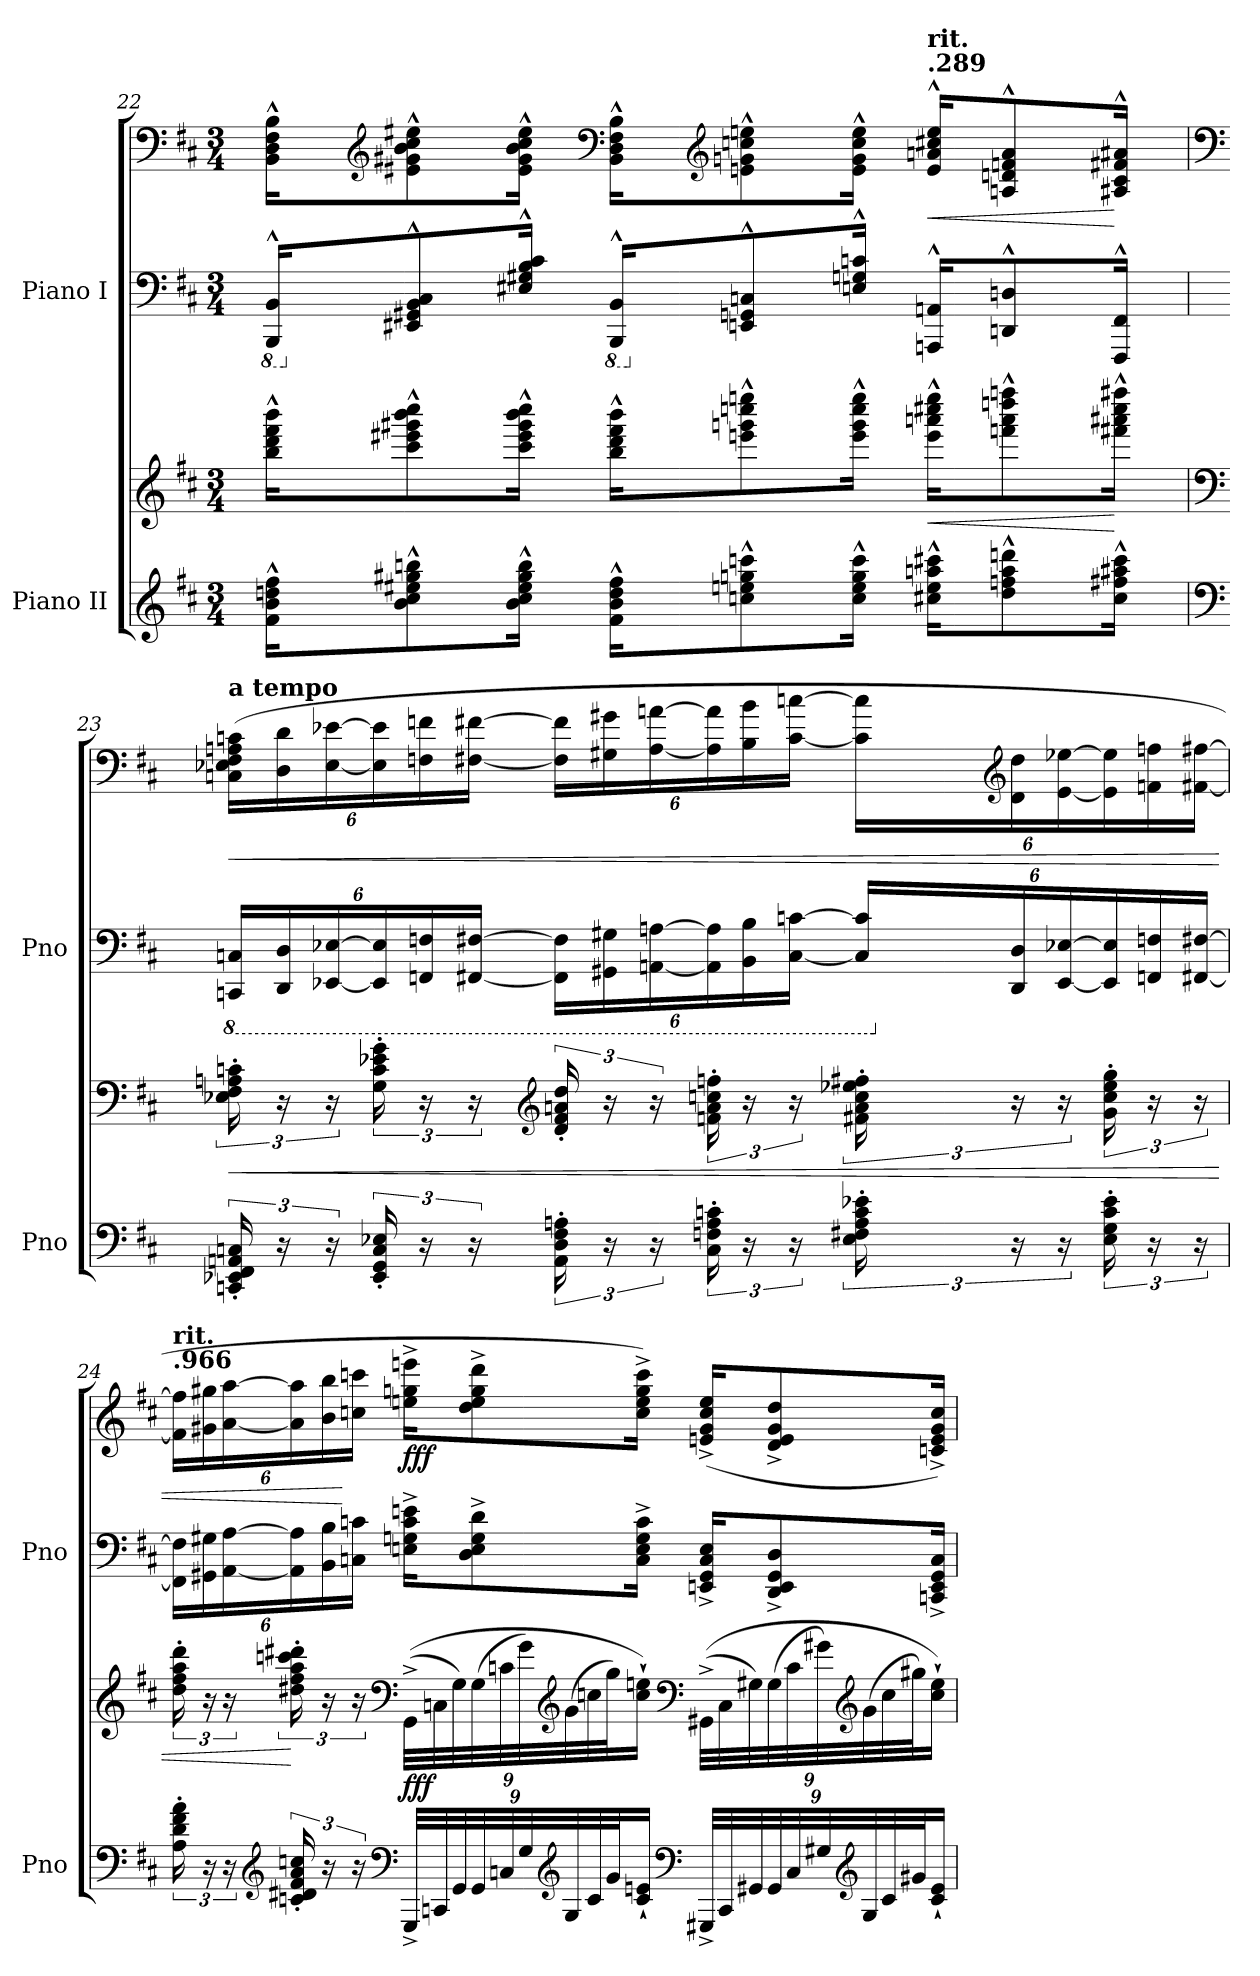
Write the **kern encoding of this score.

**kern	**kern	**dynam	**kern	**kern	**dynam
*part2	*part2	*part2	*part1	*part1	*part1
*staff4	*staff3	*staff3/4	*staff2	*staff1	*staff1/2
*I"Piano II	*	*	*I"Piano I	*	*
*I'Pno	*	*	*I'Pno	*	*
!!LO:PB:g=z
*clefG2	*clefG2	*	*clefF4	*clefF4	*
*k[f#c#]	*k[f#c#]	*	*k[f#c#]	*k[f#c#]	*
*D:	*D:	*	*D:	*D:	*
*M3/4	*M3/4	*	*M3/4	*M3/4	*
*	*	*	*8ba	*	*
=22	=22	=22	=22	=22	=22
16f#\^^ 16b\^^ 16ddni\^^ 16ff#\^^KL	16bb\^^ 16ddd\^^ 16fff#\^^ 16bbb\^^KL	.	16BBBB/^^ 16BBB/^^KL	16BB\^^ 16D\^^ 16F#\^^ 16B\^^KL	.
*	*	*	*	*clefG2	*
*	*	*	*X8ba	*	*
8b\^^ 8cc#i\^^ 8ee#X\^^ 8gg#X\^^ 8bbni\^^	8ccc#i\^^ 8eee#X\^^ 8ggg#X\^^ 8bbb\^^ 8cccc#i\^^	.	8EE#X/^^ 8GG#X/^^ 8BB/^^ 8C#i/^^	8e#X\^^ 8g#X\^^ 8b\^^ 8cc#i\^^ 8ee#X\^^	.
16b\^^ 16cc#\^^ 16ee#\^^ 16gg#\^^ 16bb\^^Jk	16ccc#\^^ 16eee#\^^ 16ggg#\^^ 16bbb\^^ 16cccc#\^^Jk	.	16E#X/^^ 16G#X/^^ 16B/^^ 16c#i/^^Jk	16e#\^^ 16g#\^^ 16b\^^ 16cc#\^^ 16ee#\^^Jk	.
*	*	*	*	*clefF4	*
*	*	*	*8ba	*	*
16f#\^^ 16b\^^ 16dd\^^ 16ff#\^^KL	16bb\^^ 16ddd\^^ 16fff#\^^ 16bbb\^^KL	.	16BBBB/^^ 16BBB/^^KL	16BB\^^ 16D\^^ 16F#\^^ 16B\^^KL	.
*	*	*	*	*clefG2	*
*	*	*	*X8ba	*	*
8ccn\^^ 8een\^^ 8ggn\^^ 8cccn\^^	8eeen\^^ 8gggn\^^ 8ccccn\^^ 8eeeeni\^^	.	8EEn/^^ 8GGn/^^ 8Cn/^^	8en\^^ 8gn\^^ 8ccn\^^ 8een\^^	.
16cc\^^ 16ee\^^ 16gg\^^ 16ccc\^^Jk	16eee\^^ 16ggg\^^ 16cccc\^^ 16eeee\^^Jk	.	16En/^^ 16Gn/^^ 16cn/^^Jk	16e\^^ 16g\^^ 16cc\^^ 16ee\^^Jk	.
*	*	*	*	*MM13	*
!	!	!	!	!LO:TX:a:B:t=.289	!
!	!	!	!	!LO:TX:a:B:t=rit.	!
!	!	!LO:HP:b	!	!	!LO:HP:b
16cc#X\^^ 16ee\^^ 16aani\^^ 16ccc#X\^^KL	16eee\^^ 16aaani\^^ 16cccc#X\^^ 16eeee\^^KL	<	16AAAni/^^ 16AAni/^^KL	16e/^^ 16ani/^^ 16cc#X/^^ 16ee/^^KL	<
8dd\^^ 8ffn\^^ 8aa\^^ 8dddni\^^	8fffn\^^ 8aaa\^^ 8ddddni\^^ 8ffffn\^^	.	8DDni/^^ 8Dni/^^	8Ani/^^ 8dni/^^ 8fn/^^ 8a/^^	.
!	!	!LO:DY:n=1:b	!	!	!LO:DY:n=1:b
16cc#\^^ 16ff#X\^^ 16aa#X\^^ 16ccc#\^^Jk	16fff#X\^^ 16aaa#X\^^ 16cccc#\^^ 16ffff#X\^^Jk	[ other-dynamics	16FFF#i/^^ 16FF#i/^^Jk	16A#X/^^ 16c#/^^ 16f#X/^^ 16a#X/^^Jk	[ other-dynamics
!!LO:LB:g=z
=23	=23	=23	=23	=23	=23
*clefF4	*clefF4	*	*	*clefF4	*
!	!	!LO:HP:b	!	!	!
*	*	*	*8ba	*	*
*	*	*	*Xbrackettup	*Xbrackettup	*
*	*	*	*	*MM50	*
!	!	!	!	!LO:TX:a:B:t=a tempo	!
!	!	!LO:DY:n=1:b	!	!	!LO:HP:b
!	!	!LO:DY:n=2:b	!	!	!LO:DY:n=1:b
!	!	!	!	!	!LO:DY:n=2:b
24CCn/' 24EE-X/' 24FF#/' 24AAni/' 24Cn/'	24E-X\' 24F#\' 24Ani\' 24cn\'	< p other-dynamics	24CCCn/ 24CCn/LL	(>24Cn\ 24E-X\ 24F#\ 24Ani\ 24cn\LL	< p other-dynamics
24r	24r	.	24DDD/ 24DD/	24D\ 24d\	.
24r	24r	.	[24EEE-X/ [24EE-X/	[24E-\ [24e-X\	.
24EE-/' 24GG/' 24C/' 24E-X/'	24G\' 24c\' 24e-X\' 24g\'	.	24EEE-/] 24EE-/]	24E-\] 24e-\]	.
24r	24r	.	24FFFn/ 24FFn/	24Fn\ 24fn\	.
24r	24r	.	[24FFF#X/ [24FF#X/JJ	[24F#X\ [24f#X\JJ	.
*	*clefG2	*	*	*	*
24AA\' 24D\' 24F#\' 24Ani\'	24d/' 24f#/' 24ani/' 24dd/'	.	24FFF#\] 24FF#\]LL	24F#\] 24f#\]LL	.
24r	24r	.	24GGG#X\ 24GG#X\	24G#X\ 24g#X\	.
24r	24r	.	[24AAAni\ [24AAni\	[24A\ [24ani\	.
24C\' 24Fn\' 24A\' 24cn\'	24fn\' 24a\' 24ccn\' 24ffn\'	.	24AAA\] 24AA\]	24A\] 24a\]	.
24r	24r	.	24BBB\ 24BB\	24B\ 24b\	.
24r	24r	.	[24CC\ [24Cn\JJ	[24c\ [24ccn\JJ	.
24E-\' 24F#X\' 24A\' 24c\' 24e-X\'	24f#X\' 24a\' 24cc\' 24ee-X\' 24ff#X\'	.	24CC/] 24C/]LL	24c\] 24cc\]LL	.
*	*	*	*	*clefG2	*
*	*	*	*X8ba	*	*
24r	24r	.	24DD/ 24D/	24d\ 24dd\	.
24r	24r	.	[24EE-/ [24E-X/	[24e-\ [24ee-X\	.
24E-\' 24G\' 24c\' 24e-\'	24g\' 24cc\' 24ee-\' 24gg\'	.	24EE-/] 24E-/]	24e-\] 24ee-\]	.
24r	24r	.	24FFn/ 24Fn/	24fn\ 24ffn\	.
24r	24r	.	[24FF#X/ [24F#X/JJ	[24f#X\ [24ff#X\JJ	.
!!LO:PB:g=z
=24	=24	=24	=24	=24	=24
*	*	*	*	*MM9	*
!	!	!	!	!LO:TX:a:B:t=.966	!
!	!	!	!	!LO:TX:a:B:t=rit.	!
24A\' 24d\' 24f#\' 24a\'	24dd\' 24ff#\' 24aa\' 24ddd\'	.	24FF#\] 24F#\]LL	24f#\] 24ff#\]LL	.
24r	24r	.	24GG#X\ 24G#X\	24g#X\ 24gg#X\	.
24r	24r	.	[24AA\ [24A\	[24a\ [24aa\	.
*clefG2	*	*	*	*	*
24cn/' 24d#X/' 24f#/' 24a/' 24ccn/'	24dd#X\' 24ff#\' 24aa\' 24cccn\' 24ddd#X\'	[	24AA\] 24A\]	24a\] 24aa\]	.
24r	24r	.	24BB\ 24B\	24b\ 24bb\	.
24r	24r	.	24Cn\ 24cn\JJ	24ccn\ 24cccn\JJ	[
*clefF4	*clefF4	*	*	*	*
*Xbrackettup	*Xbrackettup	*	*	*	*
!	!	!LO:DY:b	!	!	!LO:DY:b
48GGG^/LLL	(>(>48GG^\LLL	fff	16Eni\^ 16Gn\^ 16c\^ 16eni\^KL	16eeni\^ 16ggn\^ 16eeeni\^KL	fff
48CCn/	48Cn\	.	.	.	.
48GG/	48G\)	.	.	.	.
48GG/	(>48G\	.	8D\^ 8E\^ 8G\^ 8d\^	8dd\^ 8ee\^ 8gg\^ 8ddd\^	.
48Cn/	48cn\	.	.	.	.
48G/	48g\)	.	.	.	.
*clefG2	*clefG2	*	*	*	*
48G/	(>48g\	.	.	.	.
48c/	48ccn\	.	.	.	.
48g/J	48gg\J)	.	.	.	.
16c/` 16eni/`JJ	16cc\` 16eeni\`JJ)	.	16C\^ 16E\^ 16G\^ 16c\^Jk	16cc\^ 16ee\^ 16gg\^ 16ccc\^Jk)	.
*clefF4	*clefF4	*	*	*	*
48GGG#X^/LLL	(>(>48GG#X^\LLL	.	16EEni/^ 16GG#/^ 16C/^ 16E/^KL	(<16eni/^ 16g#/^ 16cc/^ 16ee/^KL	.
48CC/	48C\	.	.	.	.
48GG#X/	48G#X\)	.	.	.	.
48GG#/	(>48G#\	.	8DD/^ 8EE/^ 8GG#/^ 8D/^	8d/^ 8e/^ 8g#/^ 8dd/^	.
48C/	48c\	.	.	.	.
48G#X/	48g#X\)	.	.	.	.
*clefG2	*clefG2	*	*	*	*
48G#/	(>48g#\	.	.	.	.
48c/	48cc\	.	.	.	.
48g#X/J	48gg#X\J)	.	.	.	.
16c/` 16e/`JJ	16cc\` 16ee\`JJ)	.	16CCn/^ 16EE/^ 16GG#/^ 16C/^Jk	16cn/^ 16e/^ 16g#/^ 16cc/^Jk)	.
=	=	=	=	=	=
*-	*-	*-	*-	*-	*-
